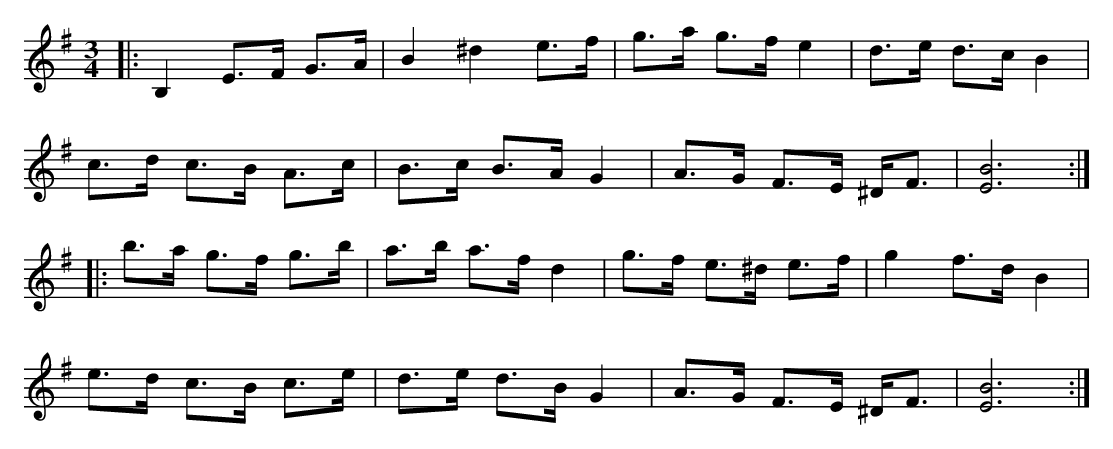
X:1
M:3/4
K:Emin
|:B,2 E>F G>A|B2 ^d2 e>f|g>a g>f e2|d>e d>c B2|
c>d c>B A>c|B>c B>A G2|A>G F>E ^D<F|[E6B6]:|
|:b>a g>f g>b|a>b a>f d2|g>f e>^d e>f|g2 f>d B2|
e>d c>B c>e|d>e d>B G2|A>G F>E ^D<F|[E6B6]:|
